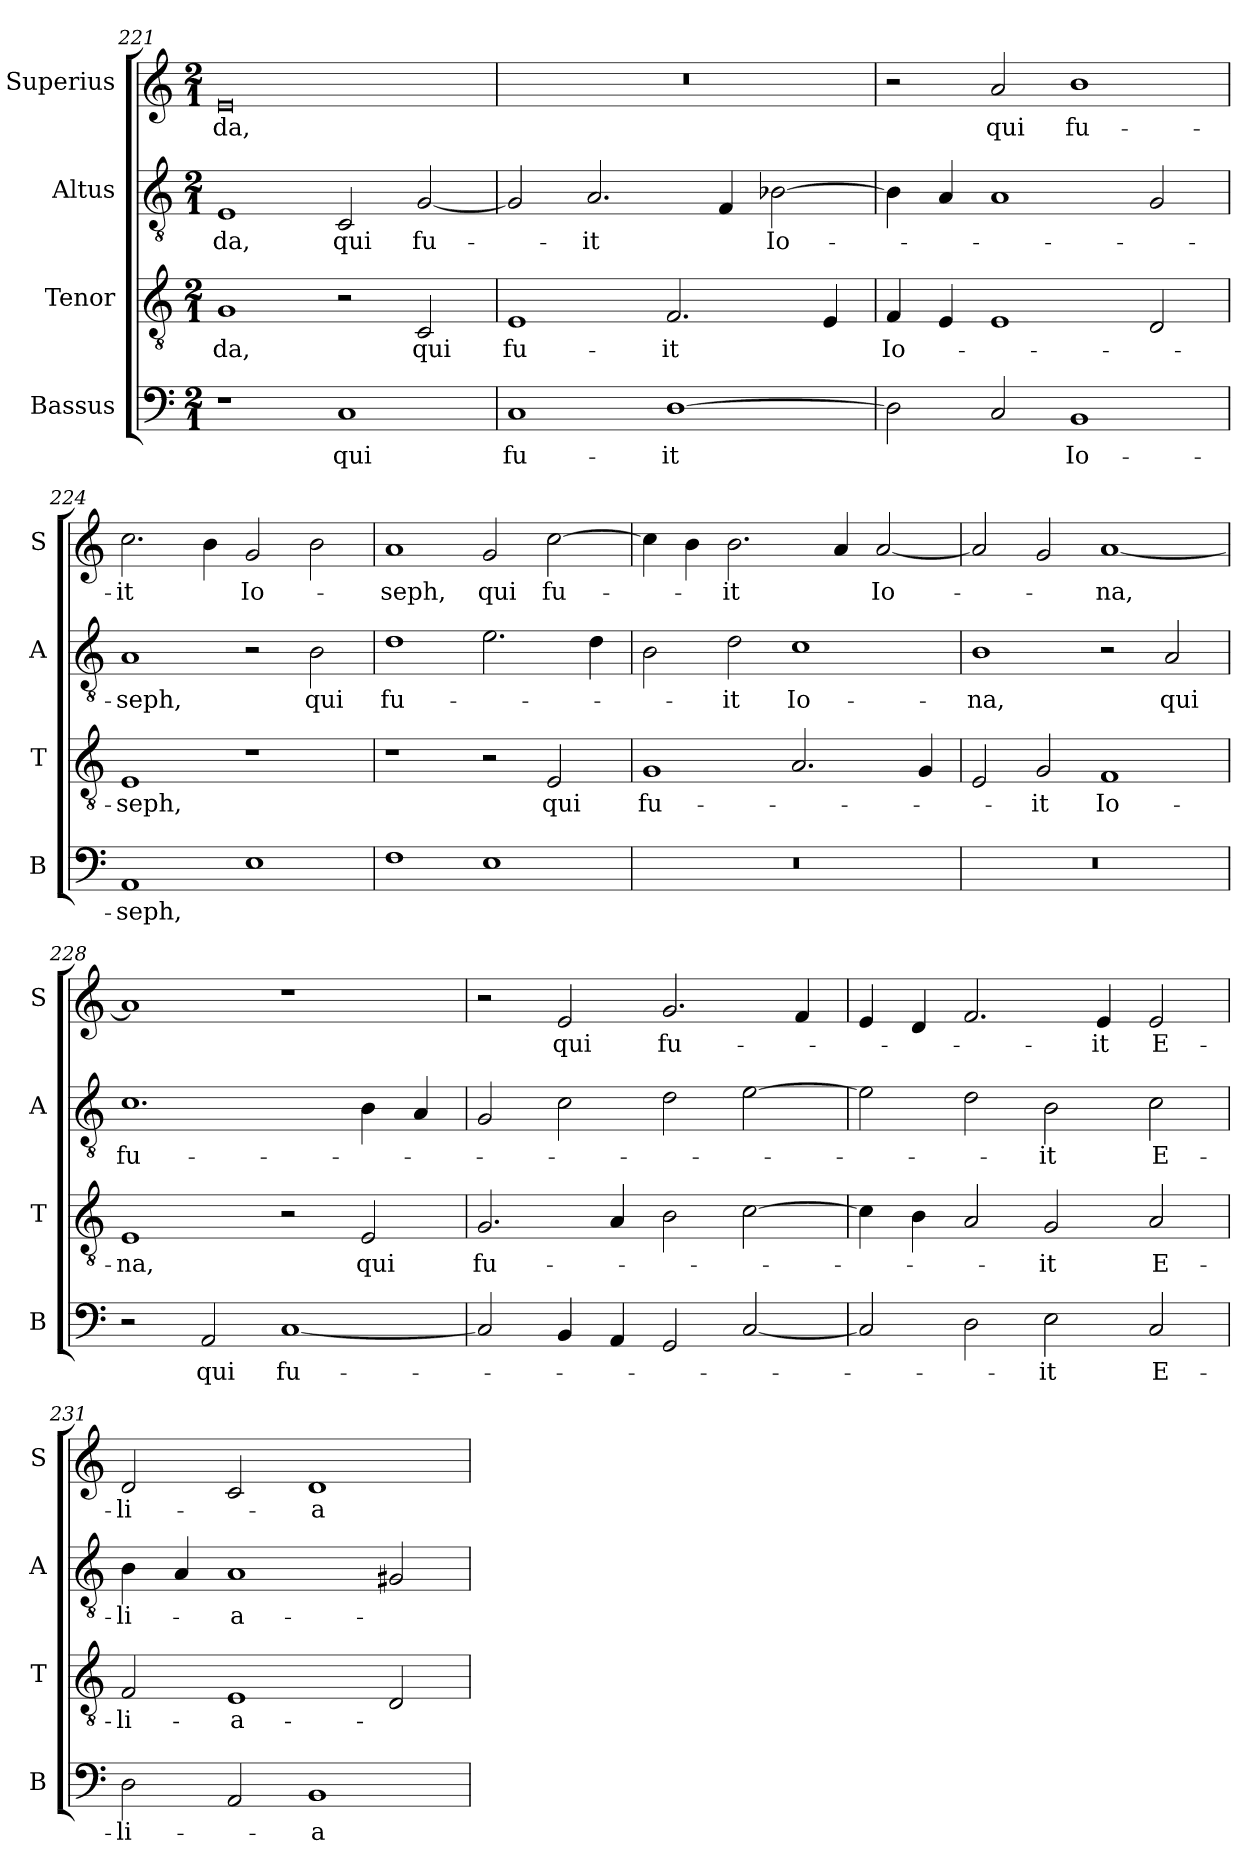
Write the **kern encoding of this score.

**kern	**text	**kern	**text	**kern	**text	**kern	**text
*part4	*part4	*part3	*part3	*part2	*part2	*part1	*part1
*staff4	*staff4	*staff3	*staff3	*staff2	*staff2	*staff1	*staff1
*I"Bassus	*	*I"Tenor	*	*I"Altus	*	*I"Superius	*
*I'B	*	*I'T	*	*I'A	*	*I'S	*
*clefF4	*	*clefGv2	*	*clefGv2	*	*clefG2	*
*k[]	*	*k[]	*	*k[]	*	*k[]	*
*M2/1	*	*M2/1	*	*M2/1	*	*M2/1	*
=221	=221	=221	=221	=221	=221	=221	=221
1r	.	1G	-da,	1E	-da,	0e	-da,
1C	qui	2r	.	2C/	qui	.	.
.	.	2C/	qui	[2G/	fu-	.	.
=222	=222	=222	=222	=222	=222	=222	=222
1C	fu-	1E	fu-	2G/]	.	0r	.
.	.	.	.	2.A/	-it	.	.
[1D	-it	2.F/	-it	.	.	.	.
.	.	.	.	4F/	.	.	.
.	.	.	.	[2B-X\	Io-	.	.
.	.	4E/	.	.	.	.	.
=223	=223	=223	=223	=223	=223	=223	=223
2D\]	.	4F/	Io-	4B-\]	.	2r	.
.	.	4E/	.	4A/	.	.	.
2C/	.	1E	.	1A	.	2a/	qui
1BB	Io-	.	.	.	.	1b	fu-
.	.	2D/	.	2G/	.	.	.
=224	=224	=224	=224	=224	=224	=224	=224
1AA	-seph,	1E	-seph,	1A	-seph,	2.cc\	-it
.	.	.	.	.	.	4b\	.
1E	.	1r	.	2r	.	2g/	Io-
.	.	.	.	2B\	qui	2b\	.
=225	=225	=225	=225	=225	=225	=225	=225
1F	.	1r	.	1d	fu-	1a	-seph,
1E	.	2r	.	2.e\	.	2g/	qui
.	.	2E/	qui	.	.	[2cc\	fu-
.	.	.	.	4d\	.	.	.
=226	=226	=226	=226	=226	=226	=226	=226
0r	.	1G	fu-	2B\	.	4cc\]	.
.	.	.	.	.	.	4b\	.
.	.	.	.	2d\	-it	2.b\	-it
.	.	2.A/	.	1c	Io-	.	.
.	.	.	.	.	.	4a/	.
.	.	.	.	.	.	[2a/	Io-
.	.	4G/	.	.	.	.	.
=227	=227	=227	=227	=227	=227	=227	=227
0r	.	2E/	.	1B	-na,	2a/]	.
.	.	2G/	-it	.	.	2g/	.
.	.	1F	Io-	2r	.	[1a	-na,
.	.	.	.	2A/	qui	.	.
=228	=228	=228	=228	=228	=228	=228	=228
2r	.	1E	-na,	1.c	fu-	1a]	.
2AA/	qui	.	.	.	.	.	.
[1C	fu-	2r	.	.	.	1r	.
.	.	2E/	qui	4B\	.	.	.
.	.	.	.	4A/	.	.	.
=229	=229	=229	=229	=229	=229	=229	=229
2C/]	.	2.G/	fu-	2G/	.	2r	.
4BB/	.	.	.	2c\	.	2e/	qui
4AA/	.	4A/	.	.	.	.	.
2GG/	.	2B\	.	2d\	.	2.g/	fu-
[2C/	.	[2c\	.	[2e\	.	.	.
.	.	.	.	.	.	4f/	.
=230	=230	=230	=230	=230	=230	=230	=230
2C/]	.	4c\]	.	2e\]	.	4e/	.
.	.	4B\	.	.	.	4d/	.
2D\	.	2A/	.	2d\	.	2.f/	.
2E\	-it	2G/	-it	2B\	-it	.	.
.	.	.	.	.	.	4e/	-it
2C/	E-	2A/	E-	2c\	E-	2e/	E-
=231	=231	=231	=231	=231	=231	=231	=231
2D\	-li-	2F/	-li-	4B\	-li-	2d/	-li-
.	.	.	.	4A/	.	.	.
2AA/	.	1E	-a-	1A	-a-	2c/	.
1BB	-a-	.	.	.	.	1d	-a-
.	.	2D/	.	2G#X/	.	.	.
=	=	=	=	=	=	=	=
*-	*-	*-	*-	*-	*-	*-	*-
